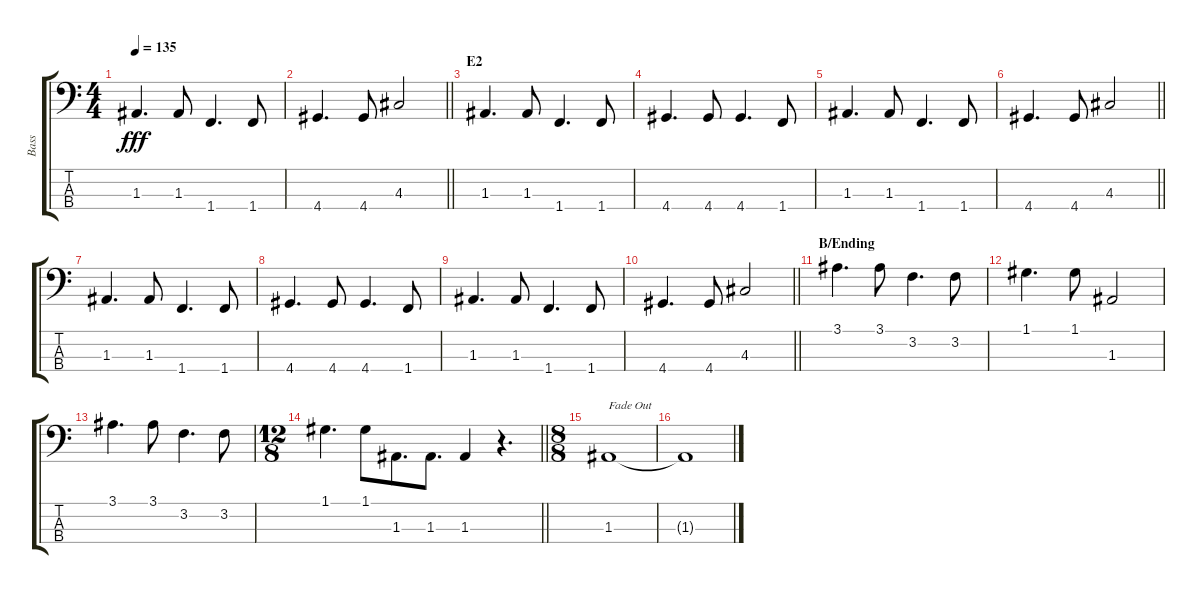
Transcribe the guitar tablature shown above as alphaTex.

\track ("Bass" "Bass") {instrument electricbasspick}
\staff {score tabs}
\tuning (G2 D2 A1 E1) {hide}
\ts (4 4)
\tempo 135
\clef f4
\ks c
1.3.4{d dy fff} 1.3.8 1.4.4{d} 1.4.8 |
\barLineRight lightlight
4.4.4{d} 4.4.8 4.3.2 |
\section ("" "E2")
1.3.4{d} 1.3.8 1.4.4{d} 1.4.8 |
4.4.4{d} 4.4.8 4.4.4{d} 1.4.8 |
1.3.4{d} 1.3.8 1.4.4{d} 1.4.8 |
\barLineRight lightlight
4.4.4{d} 4.4.8 4.3.2 |
1.3.4{d} 1.3.8 1.4.4{d} 1.4.8 |
4.4.4{d} 4.4.8 4.4.4{d} 1.4.8 |
1.3.4{d} 1.3.8 1.4.4{d} 1.4.8 |
\barLineRight lightlight
4.4.4{d} 4.4.8 4.3.2 |
\section ("" "B/Ending")
3.1.4{d} 3.1.8 3.2.4{d} 3.2.8 |
1.1.4{d} 1.1.8 1.3.2 |
3.1.4{d} 3.1.8 3.2.4{d} 3.2.8 |
\ts (12 8)
\barLineRight lightlight
1.1.4{d} 1.1.8 1.3.8{d} 1.3.8{d} 1.3.4 r.4{d} |
\ts (8 8)
1.3.1{txt "Fade Out"} |
1.3{t}.1
